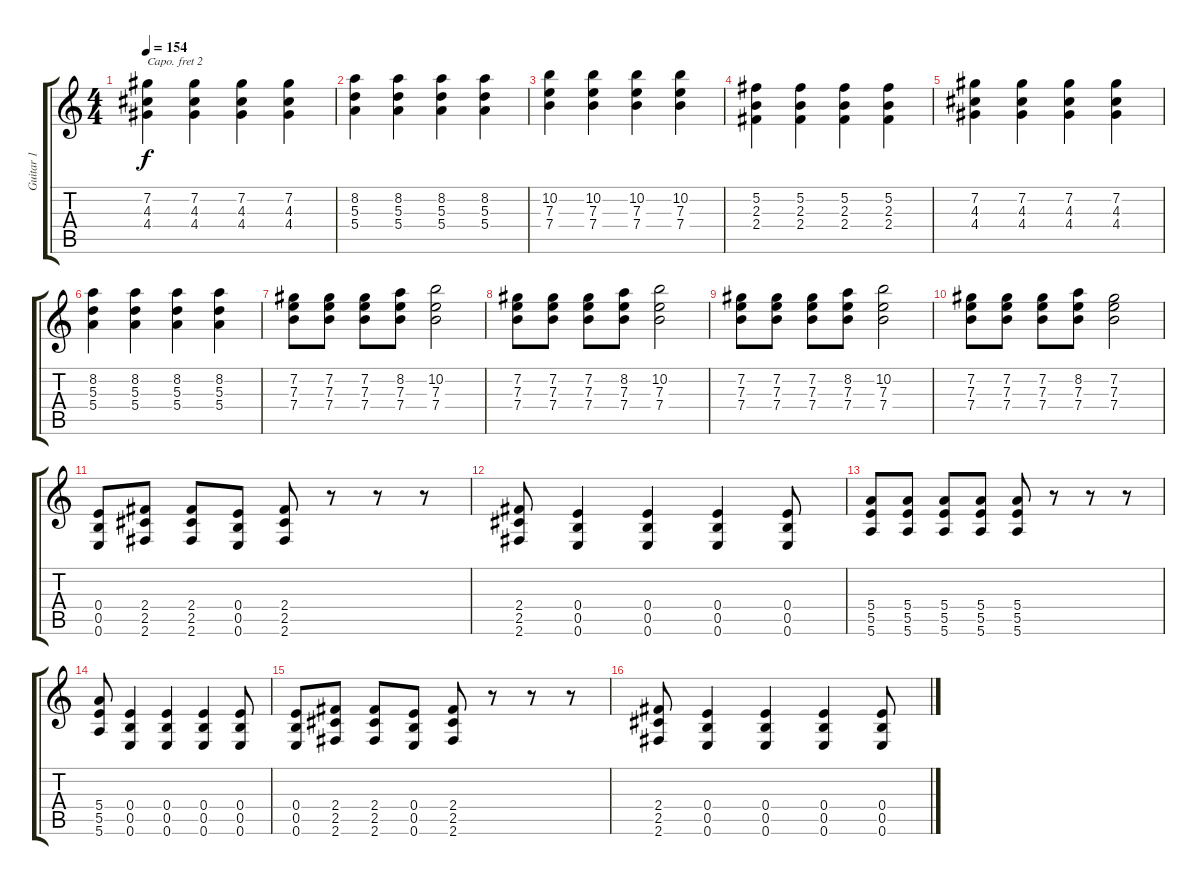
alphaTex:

\track ("Guitar 1" "Guitar 1") {instrument electricguitarclean}
\staff {score tabs}
\capo 2
\tuning (E4 B3 G3 D3 A2 D2) {hide}
\ts (4 4)
\tempo 154
\clef g2
\ks c
(7.2 4.3 4.4).4{dy f} (7.2 4.3 4.4).4 (7.2 4.3 4.4).4 (7.2 4.3 4.4).4 |
(8.2 5.3 5.4).4 (8.2 5.3 5.4).4 (8.2 5.3 5.4).4 (8.2 5.3 5.4).4 |
(10.2 7.3 7.4).4 (10.2 7.3 7.4).4 (10.2 7.3 7.4).4 (10.2 7.3 7.4).4 |
(5.2 2.3 2.4).4 (5.2 2.3 2.4).4 (5.2 2.3 2.4).4 (5.2 2.3 2.4).4 |
(7.2 4.3 4.4).4 (7.2 4.3 4.4).4 (7.2 4.3 4.4).4 (7.2 4.3 4.4).4 |
(8.2 5.3 5.4).4 (8.2 5.3 5.4).4 (8.2 5.3 5.4).4 (8.2 5.3 5.4).4 |
(7.2 7.3 7.4).8 (7.2 7.3 7.4).8 (7.2 7.3 7.4).8 (8.2 7.3 7.4).8 (10.2 7.3 7.4).2 |
(7.2 7.3 7.4).8 (7.2 7.3 7.4).8 (7.2 7.3 7.4).8 (8.2 7.3 7.4).8 (10.2 7.3 7.4).2 |
(7.2 7.3 7.4).8 (7.2 7.3 7.4).8 (7.2 7.3 7.4).8 (8.2 7.3 7.4).8 (10.2 7.3 7.4).2 |
(7.2 7.3 7.4).8 (7.2 7.3 7.4).8 (7.2 7.3 7.4).8 (8.2 7.3 7.4).8 (7.2 7.3 7.4).2 |
(0.4 0.5 0.6).8 (2.4 2.5 2.6).8 (2.4 2.5 2.6).8 (0.4 0.5 0.6).8 (2.4 2.5 2.6).8 r.8 r.8 r.8 |
(2.4 2.5 2.6).8 (0.4 0.5 0.6).4 (0.4 0.5 0.6).4 (0.4 0.5 0.6).4 (0.4 0.5 0.6).8 |
(5.4 5.5 5.6).8 (5.4 5.5 5.6).8 (5.4 5.5 5.6).8 (5.4 5.5 5.6).8 (5.4 5.5 5.6).8 r.8 r.8 r.8 |
(5.4 5.5 5.6).8 (0.4 0.5 0.6).4 (0.4 0.5 0.6).4 (0.4 0.5 0.6).4 (0.4 0.5 0.6).8 |
(0.4 0.5 0.6).8 (2.4 2.5 2.6).8 (2.4 2.5 2.6).8 (0.4 0.5 0.6).8 (2.4 2.5 2.6).8 r.8 r.8 r.8 |
(2.4 2.5 2.6).8 (0.4 0.5 0.6).4 (0.4 0.5 0.6).4 (0.4 0.5 0.6).4 (0.4 0.5 0.6).8
